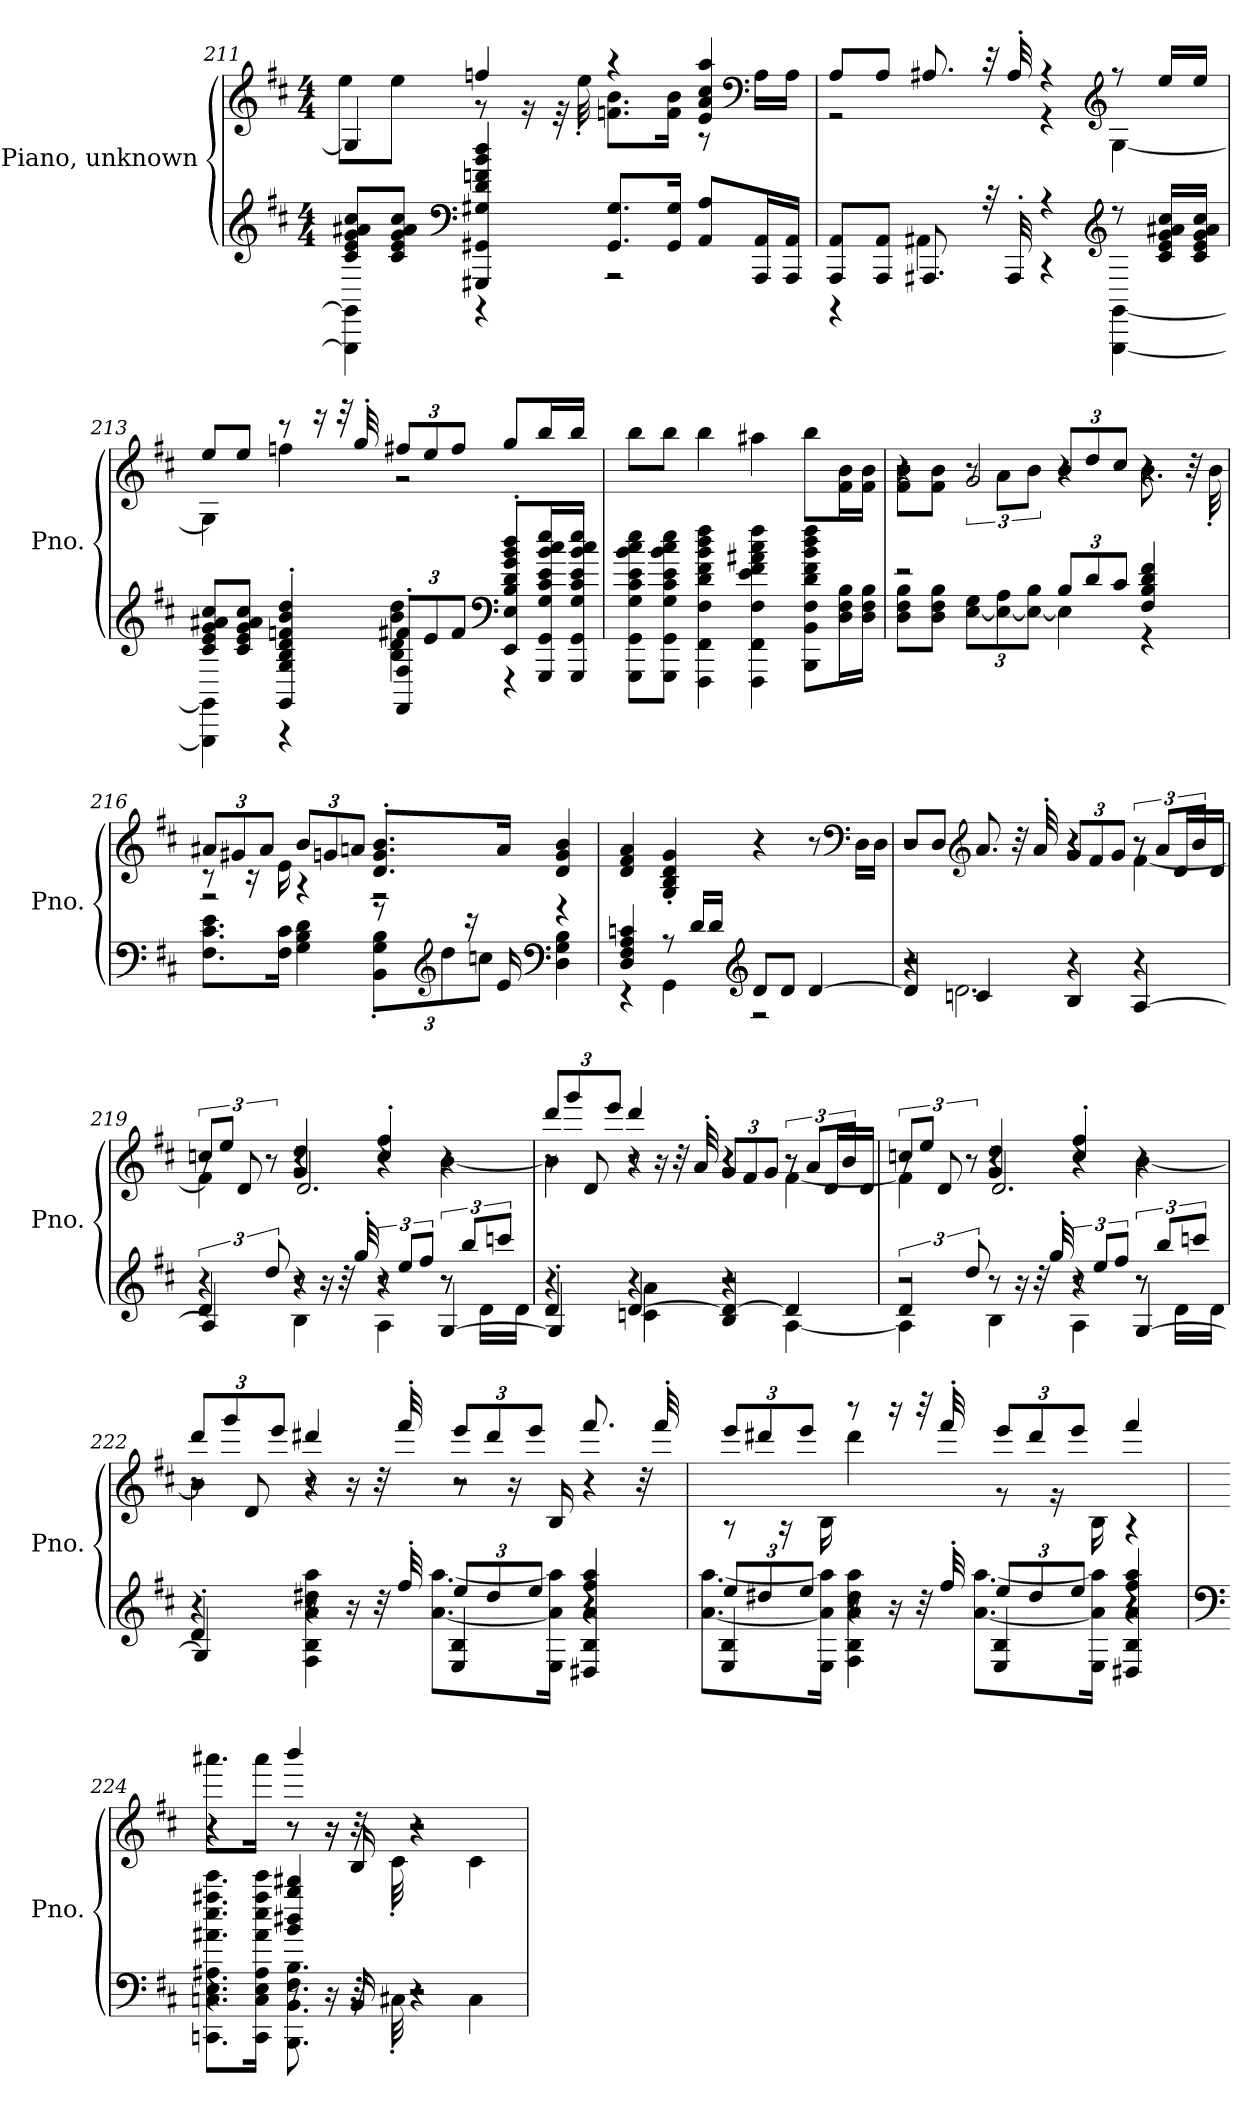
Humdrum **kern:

**kern	**kern
*part1	*part1
*staff2	*staff1
*I"Piano, unknown	*
*I'Pno.	*
!!LO:LB:g=z
*clefG2	*clefG2
*k[f#c#]	*k[f#c#]
*M4/4	*M4/4
=211	=211
*^	*^
8c#/ 8e/ 8g/ 8a#X/ 8cc#/L	4GGG\] 4GG\]	4G/]	8ee\L
8c#/ 8e/ 8g/ 8a#/ 8cc#/J	.	.	8ee\J
*clefF4	*	*	*
4GGG#X/ 4GG#X/ 4G#X/ 4d/ 4fn/ 4b/ 4dd/	4r	4ffn/	8r
.	.	.	16r
.	.	.	32r
.	.	.	32ee'\
8.GG#/ 8.G#/L	2r	4r	8.fn\ 8.b\L
16GG#/ 16G#/Jk	.	.	16f\ 16b\Jk
8AA/ 8A/L	.	4e/ 4a/ 4cc#/ 4aa/	8r
*	*	*clefF4	*
16AAA/ 16AA/L	.	.	16A\LL
16AAA/ 16AA/JJ	.	.	16A\JJ
=212	=212	=212	=212
8AAA/ 8AA/L	4r	8A/L	2r
8AAA/ 8AA/J	.	8A/J	.
8.AAA#X/	4AA#X\	8.A#X/	.
32r	.	32r	.
32AAA#'/	.	32A#'/	.
4r	4r	4r	4r
*clefG2	*	*clefG2	*
8r	[4GGG\ [4GG\	8r	[4G\
16c#/ 16e/ 16g/ 16a#X/ 16cc#/LL	.	16ee/LL	.
16c#/ 16e/ 16g/ 16a#/ 16cc#/JJ	.	16ee/JJ	.
!!LO:LB:g=z	!!
=213	=213	=213	=213
8c#/ 8e/ 8g/ 8a#X/ 8cc#/L	4GGG\] 4GG\]	8ee/L	4G\]
8c#/ 8e/ 8g/ 8a#/ 8cc#/J	.	8ee/J	.
4GG/' 4G/' 4B/' 4d/' 4fn/' 4b/' 4dd/'	4r	8r	4ffn\
.	.	16r	.
.	.	32r	.
.	.	32gg'/	.
*Xbrackettup	*	*Xbrackettup	*
12FF#/' 12F#/' 12f#X/'L	4B\ 4d\ 4b\ 4dd\	12ff#X/L	2r
12e/	.	12ee/	.
12f#/J	.	12ff#/J	.
*clefF4	*	*	*
8EE/' 8E/' 8B/' 8d/' 8g/' 8b/' 8dd/'L	4r	8gg/L	.
16GGG/ 16GG/ 16G/ 16c#/ 16e/ 16b/ 16cc#/ 16ee/L	.	16bb/L	.
16GGG/ 16GG/ 16G/ 16c#/ 16e/ 16b/ 16cc#/ 16ee/JJ	.	16bb/JJ	.
*v	*v	*	*
*	*v	*v
=214	=214
8GGG\ 8GG\ 8G\ 8c#\ 8e\ 8b\ 8cc#\ 8ee\L	8bb\L
8GGG\ 8GG\ 8G\ 8c#\ 8e\ 8b\ 8cc#\ 8ee\J	8bb\J
4FFF#\ 4FF#\ 4F#\ 4d\ 4f#\ 4b\ 4dd\ 4ff#\	4bb\
4FFF#\ 4FF#\ 4F#\ 4e\ 4f#\ 4a#X\ 4cc#\ 4ff#\	4aa#X\
8BBB\ 8BB\ 8F#\ 8d\ 8f#\ 8b\ 8dd\ 8ff#\L	8bb\L
16D\ 16F#\ 16B\L	16f#\ 16b\L
16D\ 16F#\ 16B\JJ	16f#\ 16b\JJ
!!LO:LB:g=z
=215	=215
*^	*^
*	*	*	*^
2r	8D\ 8F#\ 8B\L	2r	8f#\ 8b\L	4r
.	8D\ 8F#\ 8B\J	.	8f#\ 8b\J	.
*	*	*	*brackettup	*
.	[12E\ 12G\L	.	12r	2g/
.	12E\_ 12A\	.	12a\L	.
.	12E\_ 12B\J	.	12b\J	.
*	*	*Xbrackettup	*	*
12B/L	4E\]	12b/L	4r	.
12d/	.	12dd/	.	.
12c#/J	.	12cc#/J	.	.
4F#/ 4B/ 4d/ 4f#/	4r	4r	8.b\	4r
.	.	.	32r	.
.	.	.	32b'\	.
*	*	*	*v	*v
=216	=216	=216	=216
2r	8.F#\ 8.c#\ 8.e\L	12a#X/L	8r
.	.	12g#X/	.
.	.	.	16r
.	.	12a#/J	.
.	16F#\ 16c#\Jk	.	16e\
.	4G\ 4B\ 4d\	12b/L	4r
.	.	12gn/	.
.	.	12an/J	.
8r	12BB\' 12G\' 12B\'L	8.d/' 8.g/' 8.b/'L	2r
*clefG2	*	*	*
.	12dd\	.	.
16r	.	.	.
.	12ccn\J	.	.
16e/	.	16a/Jk	.
*clefF4	*	*	*
4r	4D\ 4G\ 4B\	4d/ 4g/ 4b/	.
*	*	*v	*v
!!LO:LB:g=z
=217	=217	=217
4D/ 4F#/ 4A/ 4cn/	4r	4d/ 4f#/ 4a/
8r	4GG\	4G/' 4B/' 4d/' 4g/'
16d/LL	.	.
16d/JJ	.	.
*clefG2	*	*
8d/L	2r	4r
8d/J	.	.
[4d/	.	8r
*	*	*clefF4
.	.	16D\LL
.	.	16D\JJ
=218	=218	=218
*	*^	*^
*	*	*	*	*^
4d/]	4r	2r	8D/L	2r	2r
.	.	.	8D/J	.	.
*	*	*	*clefG2	*	*
4cn/	2.d\	.	8.a/	.	.
.	.	.	32r	.	.
.	.	.	32a'/	.	.
4B/	.	4r	12g/L	4r	4r
.	.	.	12f#/	.	.
.	.	.	12g/J	.	.
*	*	*	*brackettup	*	*
4r	.	[4A/	12r	[4f#\	8r
.	.	.	12a/L	.	.
.	.	.	.	.	16d/LL
.	.	.	12b/J	.	.
.	.	.	.	.	16d/JJ
!!LO:LB:g=z	!!	!!
=219	=219	=219	=219	=219	=219
*brackettup	*	*	*	*	*
6d/	4r	4A/]	12ccn/L	4f#\]	8r
.	.	.	12ee/J	.	.
.	.	.	.	.	8d/
12dd/	.	.	12r	.	.
8r	4B\	4r	4g/ 4dd/	4r	2.d/
16r	.	.	.	.	.
32r	.	.	.	.	.
32gg'/	.	.	.	.	.
12r	4A\	4r	4cc/' 4ff#/'	4r	.
12ee/L	.	.	.	.	.
12ff#/J	.	.	.	.	.
12r	8r	[4G/	4r	[4b\	.
12bb/L	.	.	.	.	.
.	16d\LL	.	.	.	.
12cccn/J	.	.	.	.	.
.	16d\JJ	.	.	.	.
=220	=220	=220	=220	=220	=220
*	*	*	*Xbrackettup	*	*
4d'/	4r	4G/]	12ddd/L	4b\]	8r
.	.	.	12ggg/	.	.
.	.	.	.	.	8d/
.	.	.	12eee/J	.	.
[4d/	4cn\ 4a\	4r	8r	4r	4ddd/
.	.	.	16r	.	.
.	.	.	32r	.	.
.	.	.	32a'/	.	.
4B/ 4d/_	4r	2r	12g/L	4r	4r
.	.	.	12f#/	.	.
.	.	.	12g/J	.	.
*	*	*	*brackettup	*	*
4d/]	[4A\	.	12r	[4f#\	8r
.	.	.	12a/L	.	.
.	.	.	.	.	16d/LL
.	.	.	12b/J	.	.
.	.	.	.	.	16d/JJ
!!LO:PB:g=z	!!	!!
=221	=221	=221	=221	=221	=221
6d/	4A\]	2r	12ccn/L	4f#\]	8r
.	.	.	12ee/J	.	.
.	.	.	.	.	8d/
12dd/	.	.	12r	.	.
8r	4B\	.	4g/ 4dd/	4r	2.d/
16r	.	.	.	.	.
32r	.	.	.	.	.
32gg'/	.	.	.	.	.
12r	4A\	4r	4cc/' 4ff#/'	4r	.
12ee/L	.	.	.	.	.
12ff#/J	.	.	.	.	.
12r	8r	[4G/	4r	[4b\	.
12bb/L	.	.	.	.	.
.	16d\LL	.	.	.	.
12cccn/J	.	.	.	.	.
.	16d\JJ	.	.	.	.
=222	=222	=222	=222	=222	=222
*	*	*	*Xbrackettup	*	*
4d'/	4r	4G/]	12ddd/L	4b\]	8r
.	.	.	12ggg/	.	.
.	.	.	.	.	8d/
.	.	.	12eee/J	.	.
8r	4F#\ 4B\ 4a\ 4dd#X\ 4aa\	4r	8r	4r	4ddd#X/
16r	.	.	16r	.	.
32r	.	.	32r	.	.
32ff#'/	.	.	32fff#'/	.	.
*Xbrackettup	*	*	*	*	*
12ee/L	[8.a\ [8.aa\L	4E/ 4B/	12eee/L	2r	8r
12dd#/	.	.	12ddd#/	.	.
.	.	.	.	.	16r
12ee/J	.	.	12eee/J	.	.
.	16E\ 16a\] 16aa\]Jk	.	.	.	16B/
4D#X/ 4B/ 4a/ 4ff#/ 4aa/	4r	4r	8.fff#/	.	4r
.	.	.	32r	.	.
.	.	.	32fff#'/	.	.
*	*	*	*	*v	*v
!!LO:LB:g=z
=223	=223	=223	=223	=223
12ee/L	[8.a\ [8.aa\L	4E/ 4B/	12eee/L	8r
12dd#X/	.	.	12ddd#X/	.
.	.	.	.	16r
12ee/J	.	.	12eee/J	.
.	16E\ 16a\] 16aa\]Jk	.	.	16B\
8r	4F#\ 4B\ 4a\ 4dd#\ 4aa\	4r	8r	4ddd#\
16r	.	.	16r	.
32r	.	.	32r	.
32ff#'/	.	.	32fff#'/	.
12ee/L	[8.a\ [8.aa\L	4E/ 4B/	12eee/L	8r
12dd#/	.	.	12ddd#/	.
.	.	.	.	16r
12ee/J	.	.	12eee/J	.
.	16E\ 16a\] 16aa\]Jk	.	.	16B\
4D#X/ 4B/ 4a/ 4ff#/ 4aa/	4r	4r	4fff#/	4r
*	*	*	*v	*v
=224	=224	=224	=224
*clefF4	*	*	*
*	*	*	*^
*	*	*	*	*^
4r	8.CCn\ 8.Cn\ 8.E\ 8.A#X\ 8.a#X\ 8.ee\ 8.aa#X\ 8.eee\L	4r	4r	8.aaa#X\L	4r
.	16CC\ 16C\ 16E\ 16A#\ 16a#\ 16ee\ 16aa#\ 16eee\Jk	.	.	16aaa#\Jk	.
4b/ 4dd#X/ 4bb/ 4ddd#X/	8.BBB\ 8.BB\ 8.F#\ 8.B\	8r	4bbb/	8r	8r
.	.	16r	.	16r	16r
.	32r	16BB/	.	32r	16B/
.	32C#X'\	.	.	32c#'\	.
2r	4r	2r	2r	4r	2r
.	4C#\	.	.	4c#\	.
*v	*v	*v	*	*	*
*	*v	*v	*v
=	=
*-	*-
